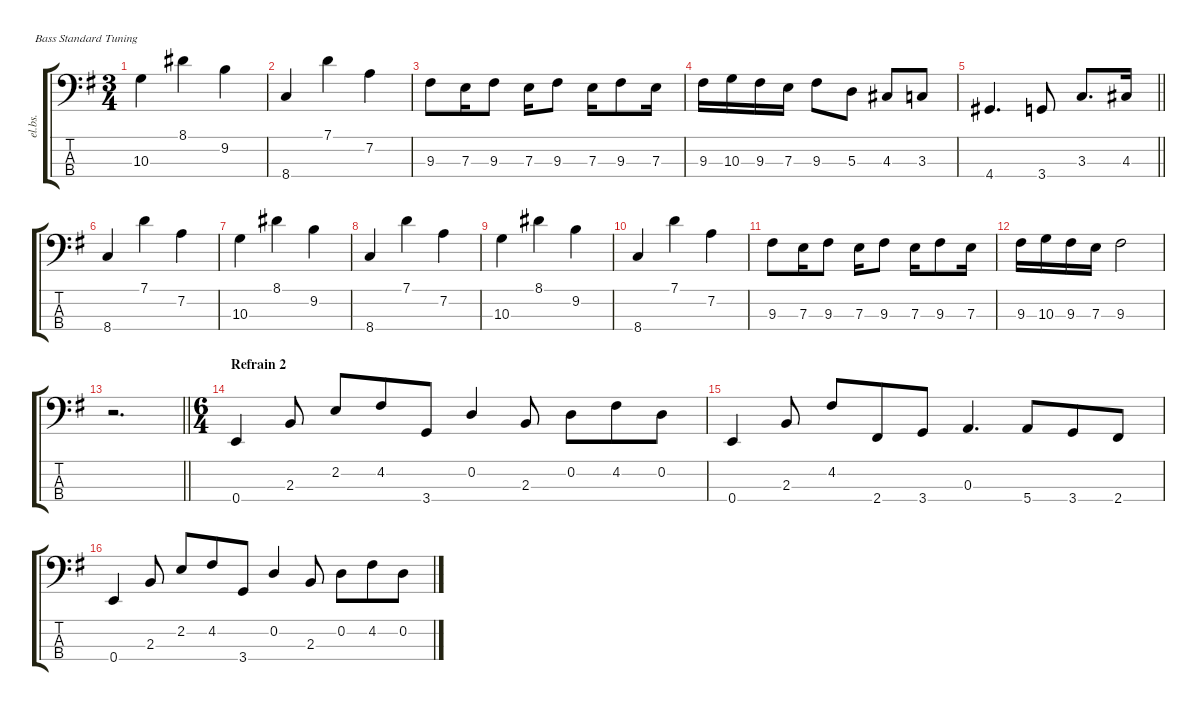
\defaultSystemsLayout 4
\hideDynamics
\bracketExtendMode groupsimilarinstruments
\otherSystemsTrackNameOrientation horizontal
\track ("Bass" "el.bs.") {defaultSystemsLayout 4 instrument electricbassfinger}
\staff {score tabs}
\tuning (G2 D2 A1 E1)
\ts (3 4)
\tempo (120 hide)
\clef f4
\ks eminor
10.3{acc forcenatural}.4{dy f beam Down} 8.1{acc #}.4{beam Down} 9.2{acc forcenatural}.4{beam Down} |
8.4{acc forcenatural}.4{beam Up} 7.1{acc forcenatural}.4{beam Down} 7.2{acc forcenatural}.4{beam Down} |
9.3{acc #}.8{beam Down} 7.3{acc forcenatural}.16{beam Down} 9.3{acc #}.8{beam Down} 7.3{acc forcenatural}.16{beam Down} 9.3{acc #}.8{beam Down} 7.3{acc forcenatural}.16{beam Down} 9.3{acc #}.8{beam Down} 7.3{acc forcenatural}.16{beam Down} |
9.3{acc #}.16{beam Down} 10.3{acc forcenatural}.16{beam Down} 9.3{acc #}.16{beam Down} 7.3{acc forcenatural}.16{beam Down} 9.3{acc #}.8{beam Down} 5.3{acc forcenatural}.8{beam Down} 4.3{acc #}.8{beam Up} 3.3{acc forcenatural}.8{beam Up} |
\barLineRight lightlight
4.4{acc #}.4{d beam Up} 3.4{acc forcenatural}.8{beam Up} 3.3{acc forcenatural}.8{d beam Up} 4.3{acc #}.16{beam Up} |
8.4{acc forcenatural}.4{beam Up} 7.1{acc forcenatural}.4{beam Down} 7.2{acc forcenatural}.4{beam Down} |
10.3{acc forcenatural}.4{beam Down} 8.1{acc #}.4{beam Down} 9.2{acc forcenatural}.4{beam Down} |
8.4{acc forcenatural}.4{beam Up} 7.1{acc forcenatural}.4{beam Down} 7.2{acc forcenatural}.4{beam Down} |
10.3{acc forcenatural}.4{beam Down} 8.1{acc #}.4{beam Down} 9.2{acc forcenatural}.4{beam Down} |
8.4{acc forcenatural}.4{beam Up} 7.1{acc forcenatural}.4{beam Down} 7.2{acc forcenatural}.4{beam Down} |
9.3{acc #}.8{beam Down} 7.3{acc forcenatural}.16{beam Down} 9.3{acc #}.8{beam Down} 7.3{acc forcenatural}.16{beam Down} 9.3{acc #}.8{beam Down} 7.3{acc forcenatural}.16{beam Down} 9.3{acc #}.8{beam Down} 7.3{acc forcenatural}.16{beam Down} |
9.3{acc #}.16{beam Down} 10.3{acc forcenatural}.16{beam Down} 9.3{acc #}.16{beam Down} 7.3{acc forcenatural}.16{beam Down} 9.3{acc #}.2{beam Down} |
\barLineRight lightlight
r.2{d beam Down} |
\ts (6 4)
\beaming (8 3 3 3 3)
\section ("" "Refrain 2")
0.4{acc forcenatural}.4{beam Up} 2.3{acc forcenatural}.8{beam Up} 2.2{acc forcenatural}.8{beam Up} 4.2{acc #}.8{beam Up} 3.4{acc forcenatural}.8{beam Up} 0.2{acc forcenatural}.4{beam Up} 2.3{acc forcenatural}.8{beam Up} 0.2{acc forcenatural}.8{beam Down} 4.2{acc #}.8{beam Down} 0.2{acc forcenatural}.8{beam Down} |
0.4{acc forcenatural}.4{beam Up} 2.3{acc forcenatural}.8{beam Up} 4.2{acc #}.8{beam Up} 2.4{acc #}.8{beam Up} 3.4{acc forcenatural}.8{beam Up} 0.3{acc forcenatural}.4{d beam Up} 5.4{acc forcenatural}.8{beam Up} 3.4{acc forcenatural}.8{beam Up} 2.4{acc #}.8{beam Up} |
0.4{acc forcenatural}.4{beam Up} 2.3{acc forcenatural}.8{beam Up} 2.2{acc forcenatural}.8{beam Up} 4.2{acc #}.8{beam Up} 3.4{acc forcenatural}.8{beam Up} 0.2{acc forcenatural}.4{beam Up} 2.3{acc forcenatural}.8{beam Up} 0.2{acc forcenatural}.8{beam Down} 4.2{acc #}.8{beam Down} 0.2{acc forcenatural}.8{beam Down}
